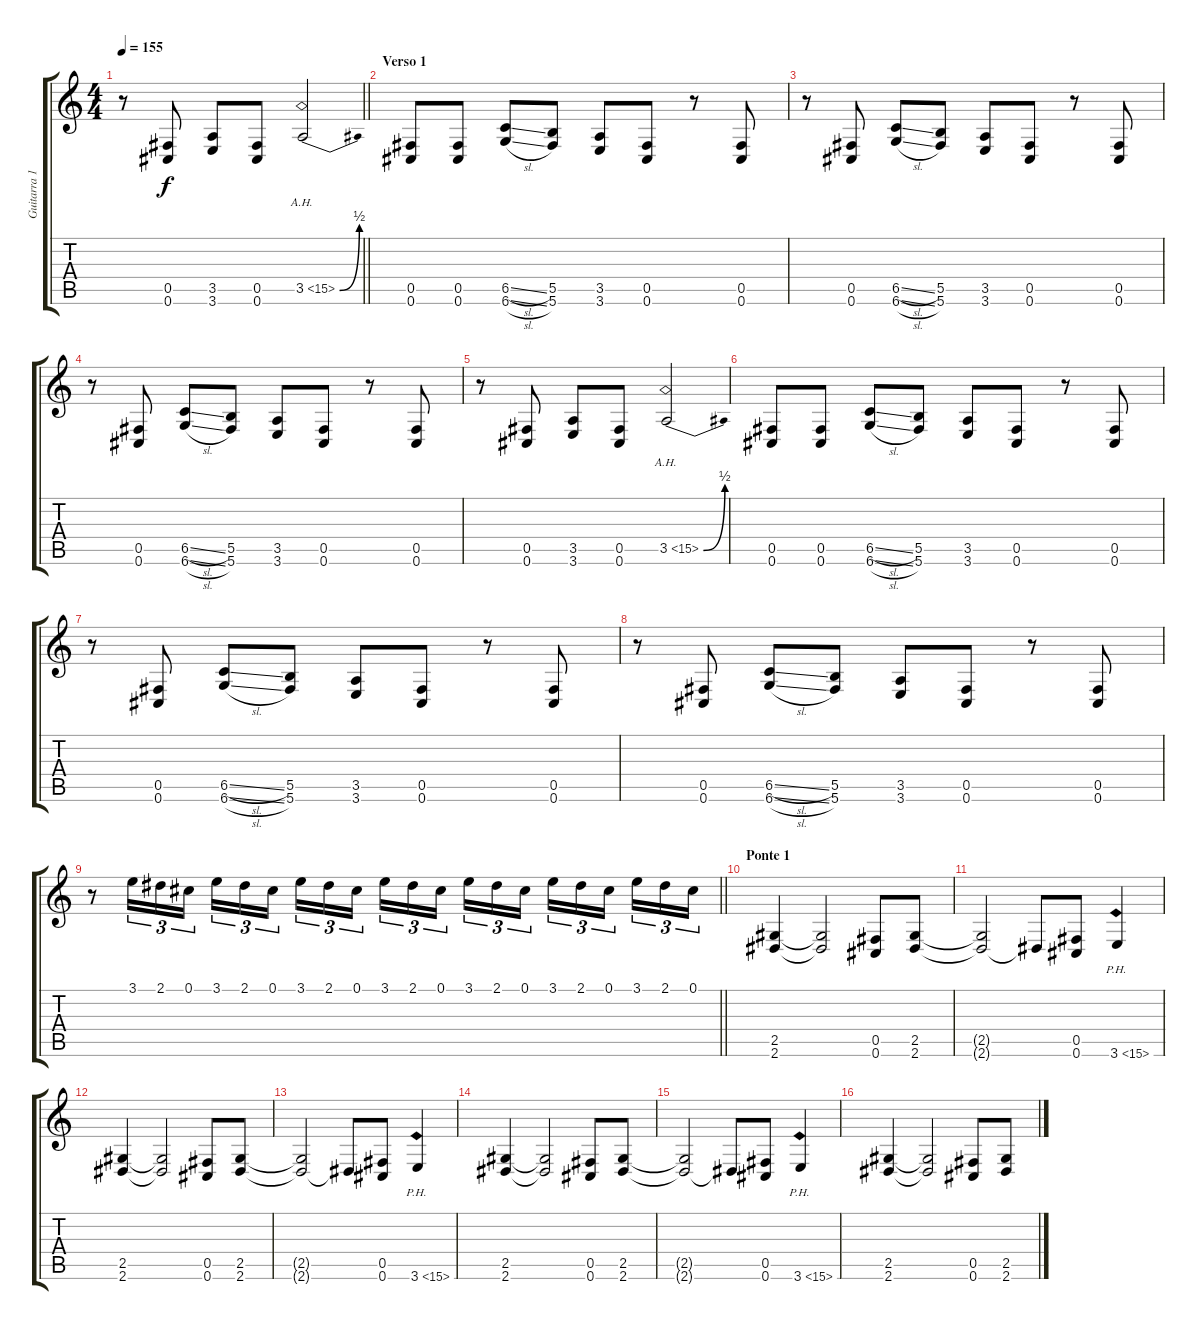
\track ("Guitarra 1 -Zakk Wylde" "Guitarra 1") {instrument distortionguitar}
\staff {score tabs}
\tuning (Db4 Ab3 E3 B2 Gb2 Db2) {hide}
\ts (4 4)
\tempo 155
\clef g2
\barLineRight lightlight
\ks c
r.8{dy f} (0.5 0.6).8 (3.5 3.6).8 (0.5 0.6).8 3.5{be (bend 0 0 60 2) ah 12}.2 |
\section ("" "Verso 1")
(0.5 0.6).8 (0.5 0.6).8 (6.5{sl} 6.6{sl}).8 (5.5 5.6).8 (3.5 3.6).8 (0.5 0.6).8 r.8 (0.5 0.6).8 |
r.8 (0.5 0.6).8 (6.5{sl} 6.6{sl}).8 (5.5 5.6).8 (3.5 3.6).8 (0.5 0.6).8 r.8 (0.5 0.6).8 |
r.8 (0.5 0.6).8 (6.5{sl} 6.6{sl}).8 (5.5 5.6).8 (3.5 3.6).8 (0.5 0.6).8 r.8 (0.5 0.6).8 |
r.8 (0.5 0.6).8 (3.5 3.6).8 (0.5 0.6).8 3.5{be (bend 0 0 60 2) ah 12}.2 |
(0.5 0.6).8 (0.5 0.6).8 (6.5{sl} 6.6{sl}).8 (5.5 5.6).8 (3.5 3.6).8 (0.5 0.6).8 r.8 (0.5 0.6).8 |
r.8 (0.5 0.6).8 (6.5{sl} 6.6{sl}).8 (5.5 5.6).8 (3.5 3.6).8 (0.5 0.6).8 r.8 (0.5 0.6).8 |
r.8 (0.5 0.6).8 (6.5{sl} 6.6{sl}).8 (5.5 5.6).8 (3.5 3.6).8 (0.5 0.6).8 r.8 (0.5 0.6).8 |
\barLineRight lightlight
r.8 3.1.16{tu (3 2)} 2.1.16{tu (3 2)} 0.1.16{tu (3 2)} 3.1.16{tu (3 2)} 2.1.16{tu (3 2)} 0.1.16{tu (3 2) beam splitsecondary} 3.1.16{tu (3 2)} 2.1.16{tu (3 2)} 0.1.16{tu (3 2)} 3.1.16{tu (3 2)} 2.1.16{tu (3 2)} 0.1.16{tu (3 2) beam splitsecondary} 3.1.16{tu (3 2)} 2.1.16{tu (3 2)} 0.1.16{tu (3 2)} 3.1.16{tu (3 2)} 2.1.16{tu (3 2)} 0.1.16{tu (3 2) beam splitsecondary} 3.1.16{tu (3 2)} 2.1.16{tu (3 2)} 0.1.16{tu (3 2)} |
\section ("" "Ponte 1")
(2.5 2.6).4 (2.5{t} 2.6{t}).2 (0.5 0.6).8 (2.5 2.6).8 |
(2.5{t} 2.6{t}).2 2.6{t}.8 (0.5 0.6).8 3.6{ph 12}.4 |
(2.5 2.6).4 (2.5{t} 2.6{t}).2 (0.5 0.6).8 (2.5 2.6).8 |
(2.5{t} 2.6{t}).2 2.6{t}.8 (0.5 0.6).8 3.6{ph 12}.4 |
(2.5 2.6).4 (2.5{t} 2.6{t}).2 (0.5 0.6).8 (2.5 2.6).8 |
(2.5{t} 2.6{t}).2 2.6{t}.8 (0.5 0.6).8 3.6{ph 12}.4 |
(2.5 2.6).4 (2.5{t} 2.6{t}).2 (0.5 0.6).8 (2.5{sl} 2.6{sl}).8
